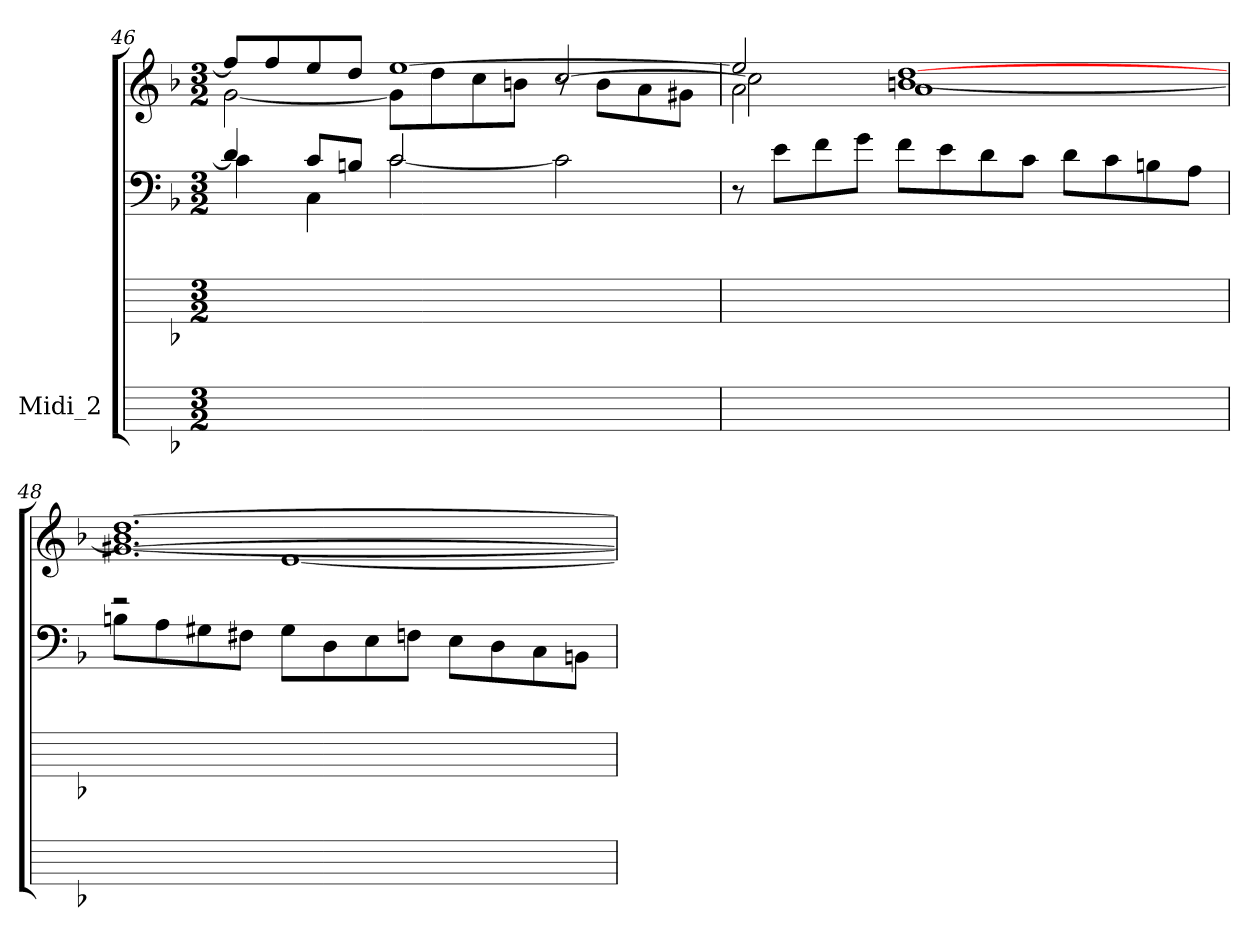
**kern	**kern	**kern	**kern
*part1	*part1	*part1	*part1
*staff4	*staff3	*staff2	*staff1
*I"Midi_2	*	*	*
*	*	*clefF4	*clefG2
*k[b-]	*k[b-]	*k[b-]	*k[b-]
*F:	*F:	*F:	*F:
*M3/2	*M3/2	*M3/2	*M3/2
=46	=46	=46	=46
*	*	*^	*^
*	*	*	*	*	*^
1.ryy	1.ryy	4d/]	4c\	8ffL]	[2g\	2ryy
.	.	.	.	8ff	.	.
.	.	8c/L	4C\	8ee	.	.
.	.	8Bn/J	.	8ddJ	.	.
.	.	2c/	[2c\	[1ee/	8g\L]	2ryy
.	.	.	.	.	8dd\	.
.	.	.	.	.	8cc\	.
.	.	.	.	.	8bn\J	.
.	.	2ryy	2c\]	.	8r	[2cc/
.	.	.	.	.	8bL	.
.	.	.	.	.	8a	.
.	.	.	.	.	8g#XJ	.
=47	=47	=47	=47	=47	=47	=47
1.ryy	1.ryy	8ryy	8r	2ee/]	2a\	2cc\]
.	.	8ryy	8eL	.	.	.
.	.	4ryy	8f	.	.	.
.	.	.	8gJ	.	.	.
.	.	2ryy	8fL	[1dd/	[1bn\	1a\
.	.	.	8e	.	.	.
.	.	.	8d	.	.	.
.	.	.	8cJ	.	.	.
.	.	2ryy	8dL	.	.	.
.	.	.	8c	.	.	.
.	.	.	8Bn	.	.	.
.	.	.	8AJ	.	.	.
=48	=48	=48	=48	=48	=48	=48
*	*	*	*	*	*	*^
1.ryy	1.ryy	2r	8Bn\L	[1.dd/	1.b\_	[1.g#X\	2ryy
.	.	.	8A\	.	.	.	.
.	.	.	8G#X\	.	.	.	.
.	.	.	8F#X\J	.	.	.	.
.	.	1ryy	8G#\L	.	.	.	[1e/
.	.	.	8D\	.	.	.	.
.	.	.	8E\	.	.	.	.
.	.	.	8Fn\J	.	.	.	.
.	.	.	8E\L	.	.	.	.
.	.	.	8D\	.	.	.	.
.	.	.	8C\	.	.	.	.
.	.	.	8BBn\J	.	.	.	.
*	*	*v	*v	*	*	*	*
*	*	*	*v	*v	*v	*v
=	=	=	=
*-	*-	*-	*-
